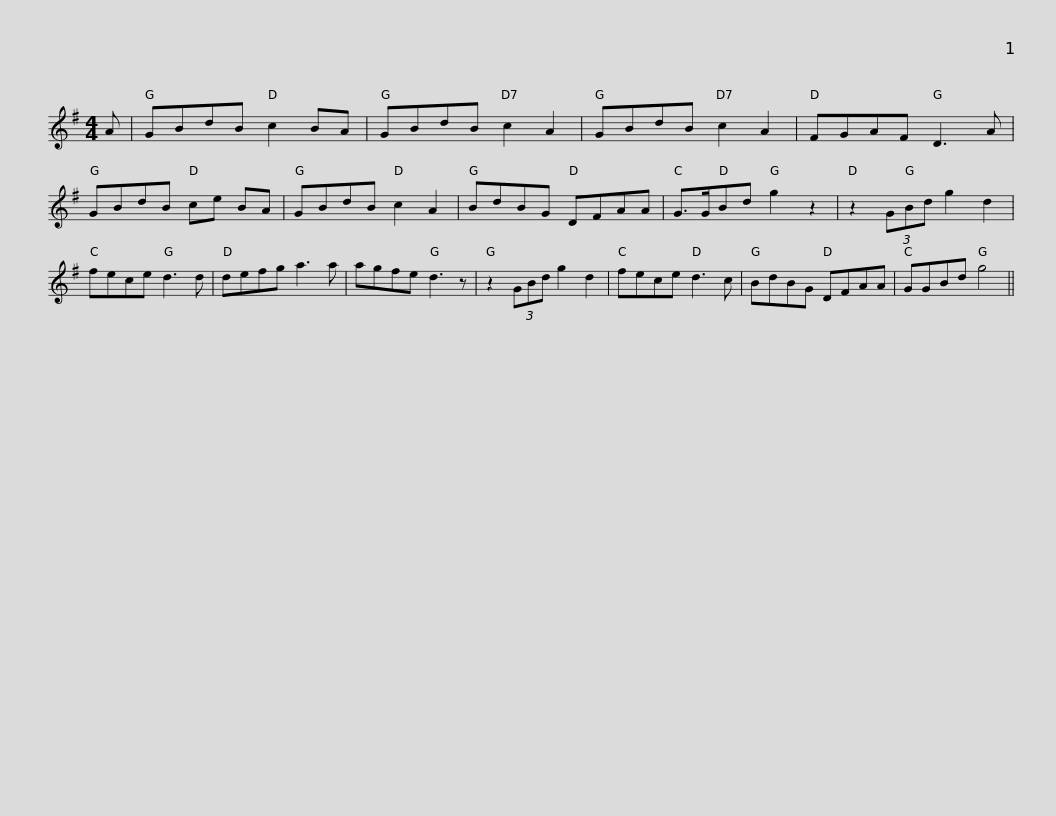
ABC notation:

X:1
L:1/8
M:4/4
I:linebreak $
K:G
V:1 treble
V:1
 A | GBdB c2 BA | GBdB c2 A2 | GBdB c2 A2 | FGAF D3 A | %5
 GBdB ce BA | GBdB c2 A2 |$ BdBG DFAA | G>GBd g2 z2 | z2 (3GBd g2 d2 | %10
 fece d3 d | defg a3 a | agfe d3 z |$ z2 (3GBd g2 d2 | fece d3 c | %15
 BdBG DFAA | GGBd g4 || %17
